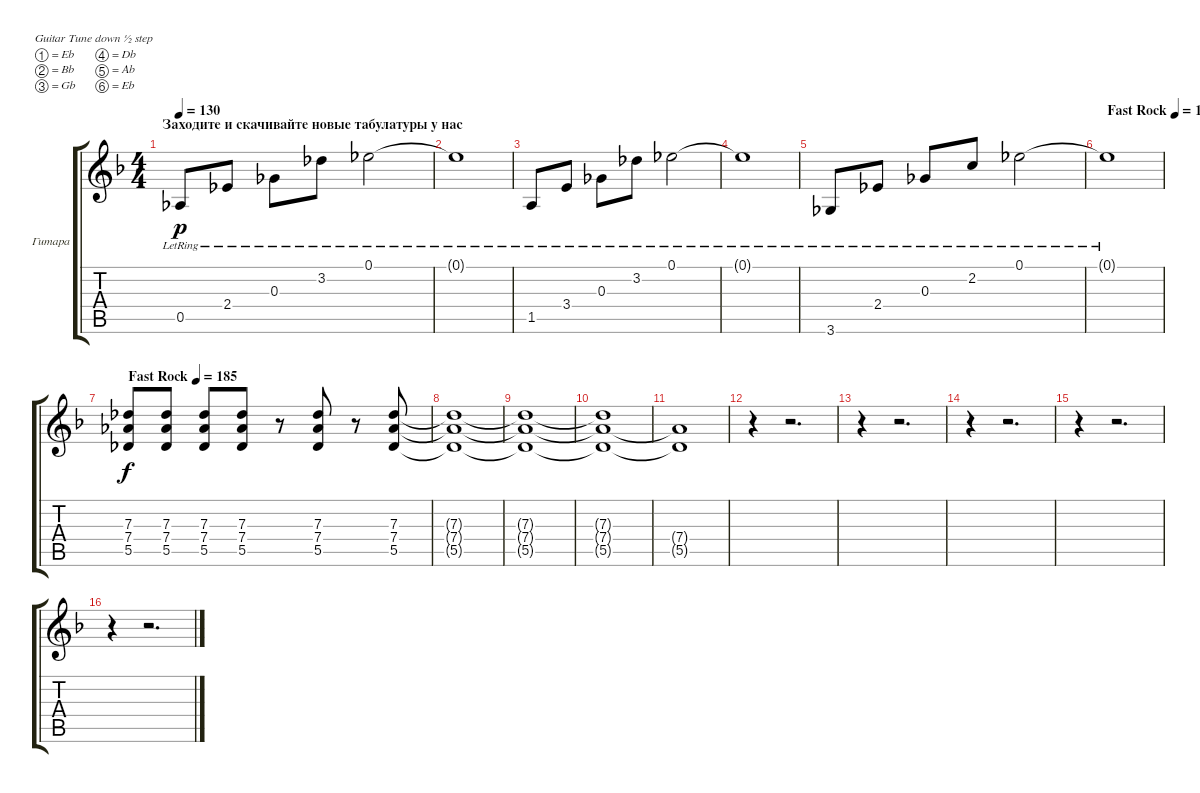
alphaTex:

\bracketExtendMode groupsimilarinstruments
\firstSystemTrackNameOrientation horizontal
\otherSystemsTrackNameOrientation horizontal
\track ("Владимир Холстинин" "Гитара") {instrument distortionguitar}
\staff {score tabs}
\tuning (Eb4 Bb3 Gb3 Db3 Ab2 Eb2)
\ts (4 4)
\beaming (8 2 2 2 2)
\section ("" "Заходите и скачивайте новые табулатуры у нас")
\tempo 130
\clef g2
\ks dminor
0.5{lr}.8{dy p instrument distortionguitar} 2.4{lr}.8 0.3{lr}.8 3.2{lr}.8 0.1{lr}.2 |
0.1{lr t}.1 |
1.5{lr}.8 3.4{lr}.8 0.3{lr}.8 3.2{lr}.8 0.1{lr}.2 |
0.1{lr t}.1 |
3.6{lr}.8 2.4{lr}.8 0.3{lr}.8 2.2{lr}.8 0.1{lr}.2 |
\tempo (130 "Fast Rock")
0.1{lr t}.1 |
\tempo (185 "Fast Rock")
(7.3 7.4 5.5).8{dy f} (7.3 7.4 5.5).8 (7.3 7.4 5.5).8 (7.3 7.4 5.5).8 r.8 (7.3 7.4 5.5).8 r.8 (7.3 7.4 5.5).8 |
(7.3{t} 7.4{t} 5.5{t}).1 |
(7.3{t} 7.4{t} 5.5{t}).1 |
(7.3{t} 7.4{t} 5.5{t}).1 |
(7.4{t} 5.5{t}).1 |
r.4 r.2{d} |
r.4 r.2{d} |
r.4 r.2{d} |
r.4 r.2{d} |
r.4 r.2{d}
